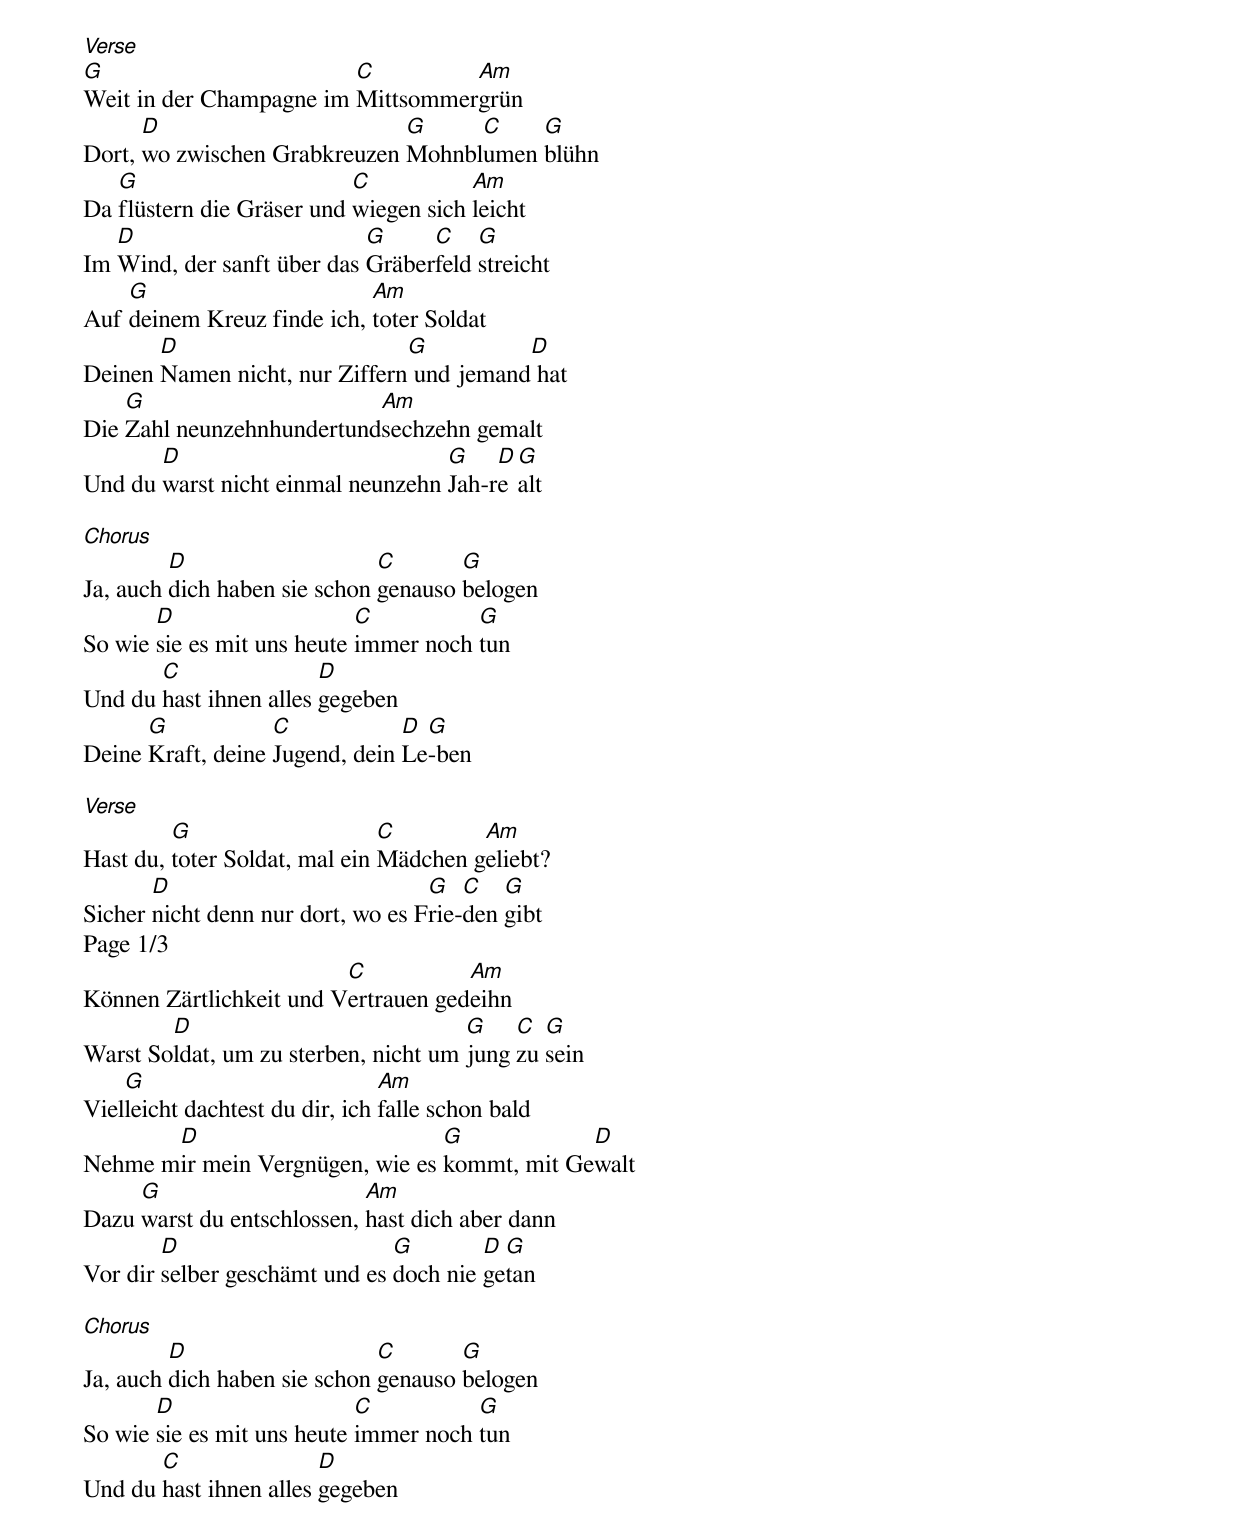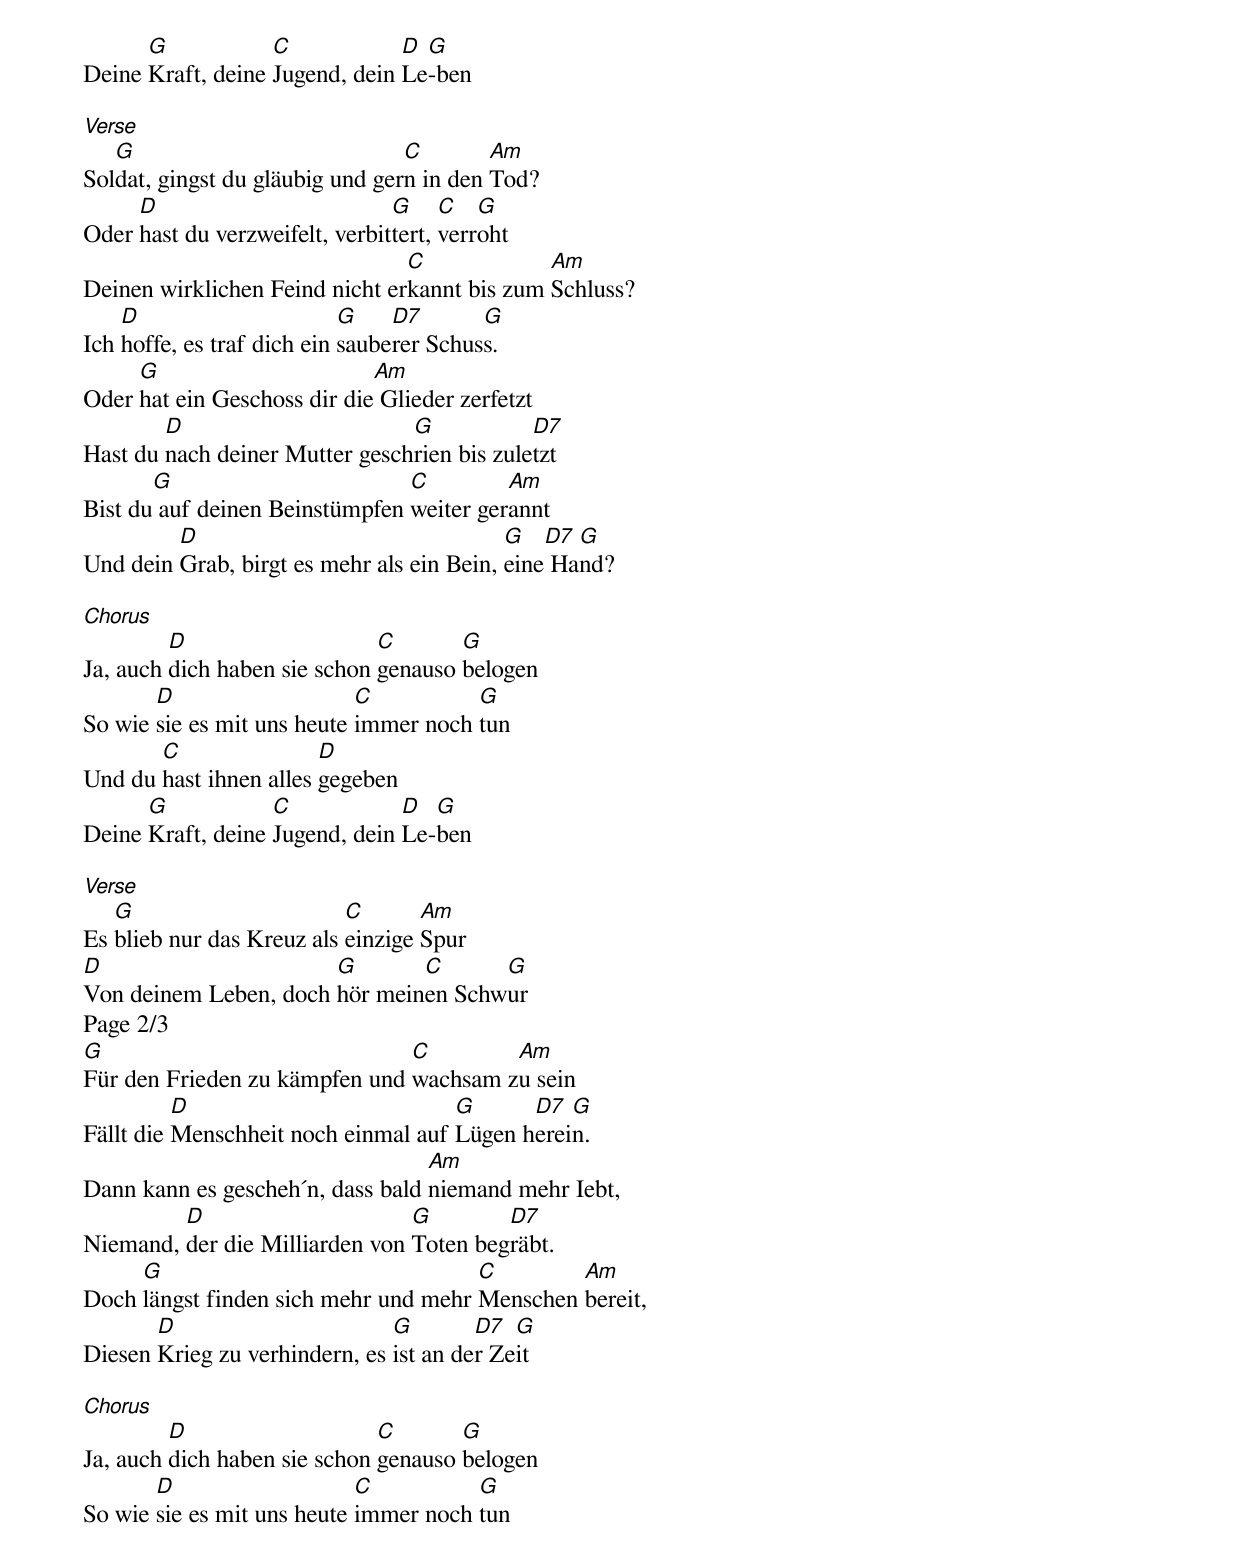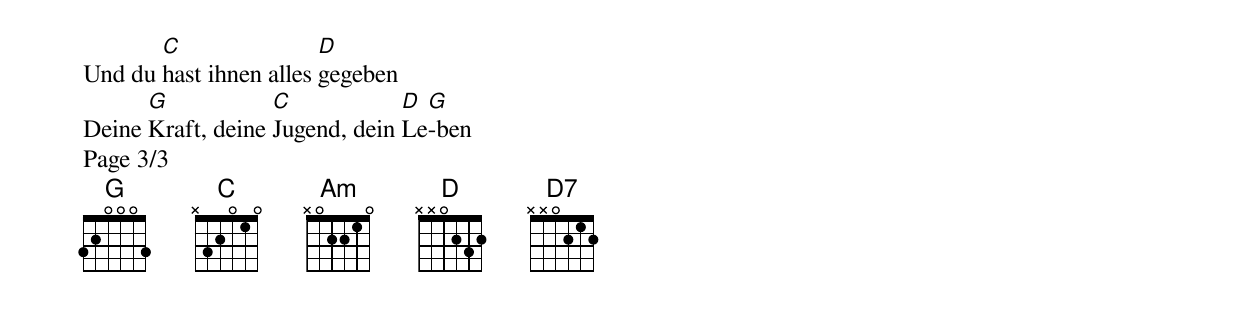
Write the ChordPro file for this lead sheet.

[Verse]
[G]Weit in der Champagne im [C]Mittsommer[Am]grün
Dort, [D]wo zwischen Grabkreuzen [G]Mohnbl[C]umen [G]blühn
Da [G]flüstern die Gräser und [C]wiegen sich [Am]leicht
Im [D]Wind, der sanft über das [G]Gräber[C]feld [G]streicht
Auf [G]deinem Kreuz finde ich, [Am]toter Soldat
Deinen [D]Namen nicht, nur Ziffern[G] und jemand[D] hat
Die [G]Zahl neunzehnhundertund[Am]sechzehn gemalt
Und du [D]warst nicht einmal neunzehn [G]Jah-r[D]e [G]alt

[Chorus]
Ja, auch [D]dich haben sie schon [C]genauso [G]belogen
So wie [D]sie es mit uns heute [C]immer noch [G]tun
Und du [C]hast ihnen alles [D]gegeben
Deine [G]Kraft, deine [C]Jugend, dein [D]Le[G]-ben

[Verse]
Hast du, [G]toter Soldat, mal ein [C]Mädchen g[Am]eliebt?
Sicher [D]nicht denn nur dort, wo es F[G]rie-[C]den [G]gibt
Page 1/3
Können Zärtlichkeit und V[C]ertrauen ged[Am]eihn
Warst So[D]ldat, um zu sterben, nicht um [G]jung [C]zu [G]sein
Viel[G]leicht dachtest du dir, ich [Am]falle schon bald
Nehme m[D]ir mein Vergnügen, wie es [G]kommt, mit Ge[D]walt
Dazu [G]warst du entschlossen, [Am]hast dich aber dann
Vor dir [D]selber geschämt und es [G]doch nie [D]ge[G]tan

[Chorus]
Ja, auch [D]dich haben sie schon [C]genauso [G]belogen
So wie [D]sie es mit uns heute [C]immer noch [G]tun
Und du [C]hast ihnen alles [D]gegeben
Deine [G]Kraft, deine [C]Jugend, dein [D]Le[G]-ben

[Verse]
Sol[G]dat, gingst du gläubig und ger[C]n in den [Am]Tod?
Oder [D]hast du verzweifelt, verbit[G]tert, [C]verr[G]oht
Deinen wirklichen Feind nicht er[C]kannt bis zum [Am]Schluss?
Ich [D]hoffe, es traf dich ein [G]saube[D7]rer Schus[G]s.
Oder [G]hat ein Geschoss dir die[Am] Glieder zerfetzt
Hast du [D]nach deiner Mutter gesch[G]rien bis zule[D7]tzt
Bist du[G] auf deinen Beinstümpfen [C]weiter ger[Am]annt
Und dein [D]Grab, birgt es mehr als ein Bein, [G]eine[D7] Ha[G]nd?

[Chorus]
Ja, auch [D]dich haben sie schon [C]genauso [G]belogen
So wie [D]sie es mit uns heute [C]immer noch [G]tun
Und du [C]hast ihnen alles [D]gegeben
Deine [G]Kraft, deine [C]Jugend, dein [D]Le-[G]ben

[Verse]
Es [G]blieb nur das Kreuz als [C]einzige [Am]Spur
[D]Von deinem Leben, doch [G]hör mein[C]en Schw[G]ur
Page 2/3
[G]Für den Frieden zu kämpfen und [C]wachsam z[Am]u sein
Fällt die [D]Menschheit noch einmal auf [G]Lügen h[D7]erei[G]n.
Dann kann es gescheh´n, dass bald [Am]niemand mehr Iebt,
Niemand, [D]der die Milliarden von [G]Toten beg[D7]räbt.
Doch [G]längst finden sich mehr und mehr [C]Menschen [Am]bereit,
Diesen [D]Krieg zu verhindern, es [G]ist an de[D7]r Ze[G]it

[Chorus]
Ja, auch [D]dich haben sie schon [C]genauso [G]belogen
So wie [D]sie es mit uns heute [C]immer noch [G]tun
Und du [C]hast ihnen alles [D]gegeben
Deine [G]Kraft, deine [C]Jugend, dein [D]Le[G]-ben
Page 3/3
